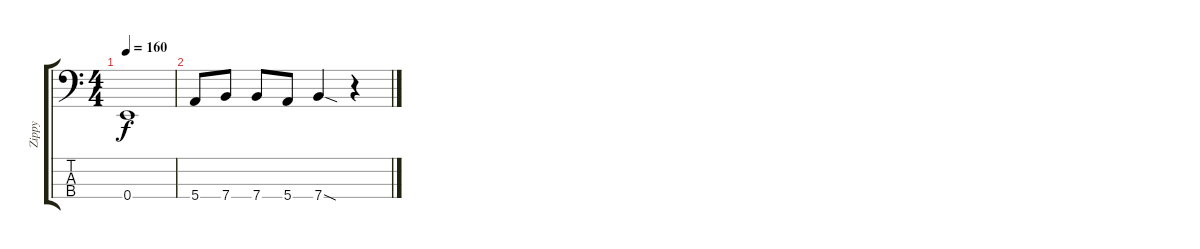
\track ("Zippy" "Zippy") {instrument electricbassfinger}
\staff {score tabs}
\tuning (G2 D2 A1 E1) {hide}
\ts (4 4)
\tempo 160
\clef f4
\ks c
0.4{t}.1{dy f} |
5.4.8 7.4.8 7.4.8 5.4.8 7.4{sod}.4 r.4
